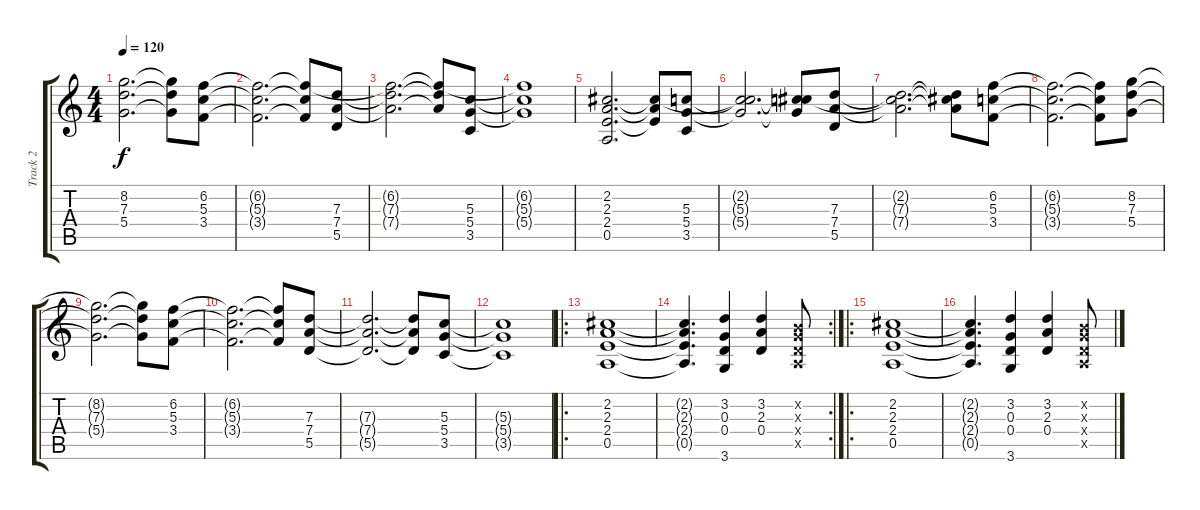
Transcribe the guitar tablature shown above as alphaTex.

\track ("Track 2" "Track 2") {instrument overdrivenguitar}
\staff {score tabs}
\tuning (E4 B3 G3 D3 A2 E2) {hide}
\ts (4 4)
\tempo 120
\clef g2
\ks c
(8.2{t} 7.3{t} 5.4{t}).2{d dy f} (8.2{t} 7.3{t} 5.4{t}).8 (6.2 5.3 3.4).8 |
(6.2{t} 5.3{t} 3.4{t}).2{d} (6.2{t} 5.3{t} 3.4{t}).8 (7.3 7.4 5.5).8 |
(6.2{t} 7.3{t} 7.4{t}).2{d} (6.2{t} 7.3{t} 7.4{t}).8 (5.3 5.4 3.5).8 |
(6.2{t} 5.3{t} 5.4{t}).1 |
(2.2 2.3 2.4 0.5).2{d} (2.2{t} 2.3{t} 2.4{t}).8 (5.3 5.4 3.5).8 |
(2.2{t} 5.3{t} 5.4{t}).2{d} (2.2{t} 5.3{t} 5.4{t}).8 (7.3 7.4 5.5).8 |
(2.2{t} 7.3{t} 7.4{t}).2{d} (2.2{t} 7.3{t} 7.4{t}).8 (6.2 5.3 3.4).8 |
(6.2{t} 5.3{t} 3.4{t}).2{d} (6.2{t} 5.3{t} 3.4{t}).8 (8.2 7.3 5.4).8 |
(8.2{t} 7.3{t} 5.4{t}).2{d} (8.2{t} 7.3{t} 5.4{t}).8 (6.2 5.3 3.4).8 |
(6.2{t} 5.3{t} 3.4{t}).2{d} (6.2{t} 5.3{t} 3.4{t}).8 (7.3 7.4 5.5).8 |
(7.3{t} 7.4{t} 5.5{t}).2{d} (7.3{t} 7.4{t} 5.5{t}).8 (5.3 5.4 3.5).8 |
(5.3{t} 5.4{t} 3.5{t}).1 |
\ro
(2.2 2.3 2.4 0.5).1 |
\rc 2
(2.2{t} 2.3{t} 2.4{t} 0.5{t}).4{d} (3.2 0.3 0.4 3.6).4 (3.2 2.3 0.4).4 (0.2{x} 0.3{x} 0.4{x} 0.5{x}).8 |
\ro
(2.2 2.3 2.4 0.5).1 |
(2.2{t} 2.3{t} 2.4{t} 0.5{t}).4{d} (3.2 0.3 0.4 3.6).4 (3.2 2.3 0.4).4 (0.2{x} 0.3{x} 0.4{x} 0.5{x}).8
